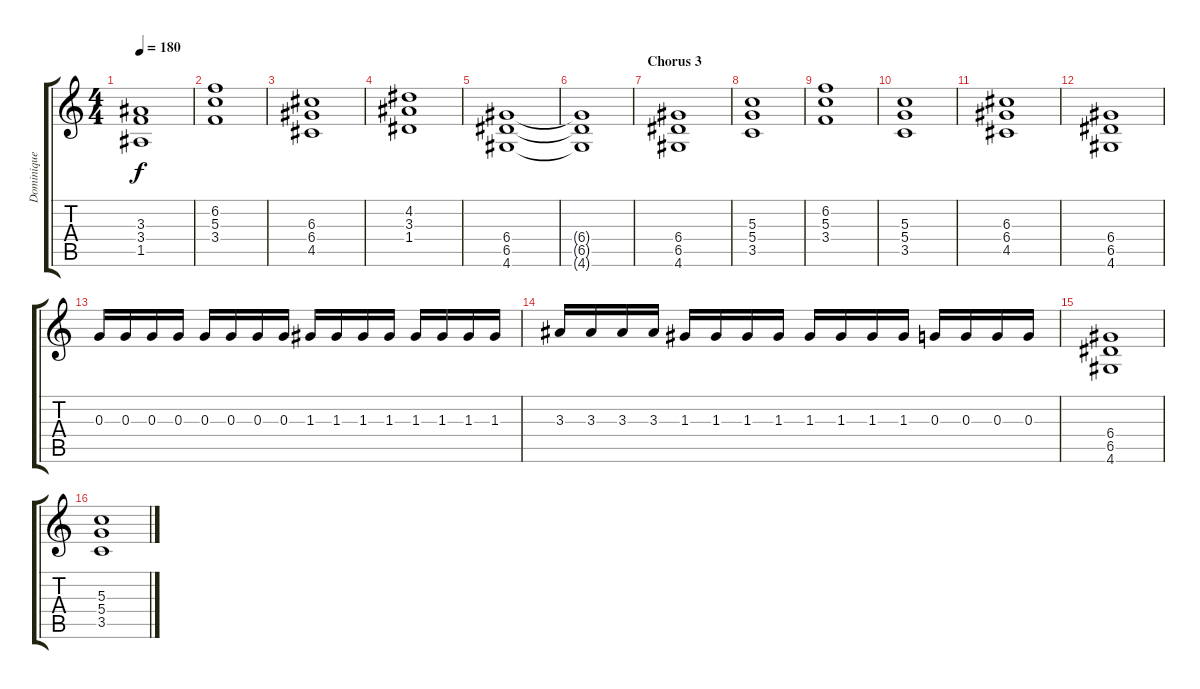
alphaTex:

\track ("Dominique Leurquin " "Dominique ") {instrument distortionguitar}
\staff {score tabs}
\tuning (E4 B3 G3 D3 A2 E2) {hide}
\ts (4 4)
\tempo 180
\clef g2
\ks c
(3.3 3.4 1.5).1{dy f} |
(6.2 5.3 3.4).1 |
(6.3 6.4 4.5).1 |
(4.2 3.3 1.4).1 |
(6.4 6.5 4.6).1 |
(6.4{t} 6.5{t} 4.6{t}).1 |
\section ("" "Chorus 3")
(6.4 6.5 4.6).1 |
(5.3 5.4 3.5).1 |
(6.2 5.3 3.4).1 |
(5.3 5.4 3.5).1 |
(6.3 6.4 4.5).1 |
(6.4 6.5 4.6).1 |
0.3.16 0.3.16 0.3.16 0.3.16 0.3.16 0.3.16 0.3.16 0.3.16 1.3.16 1.3.16 1.3.16 1.3.16 1.3.16 1.3.16 1.3.16 1.3.16 |
3.3.16 3.3.16 3.3.16 3.3.16 1.3.16 1.3.16 1.3.16 1.3.16 1.3.16 1.3.16 1.3.16 1.3.16 0.3.16 0.3.16 0.3.16 0.3.16 |
(6.4 6.5 4.6).1 |
(5.3 5.4 3.5).1
